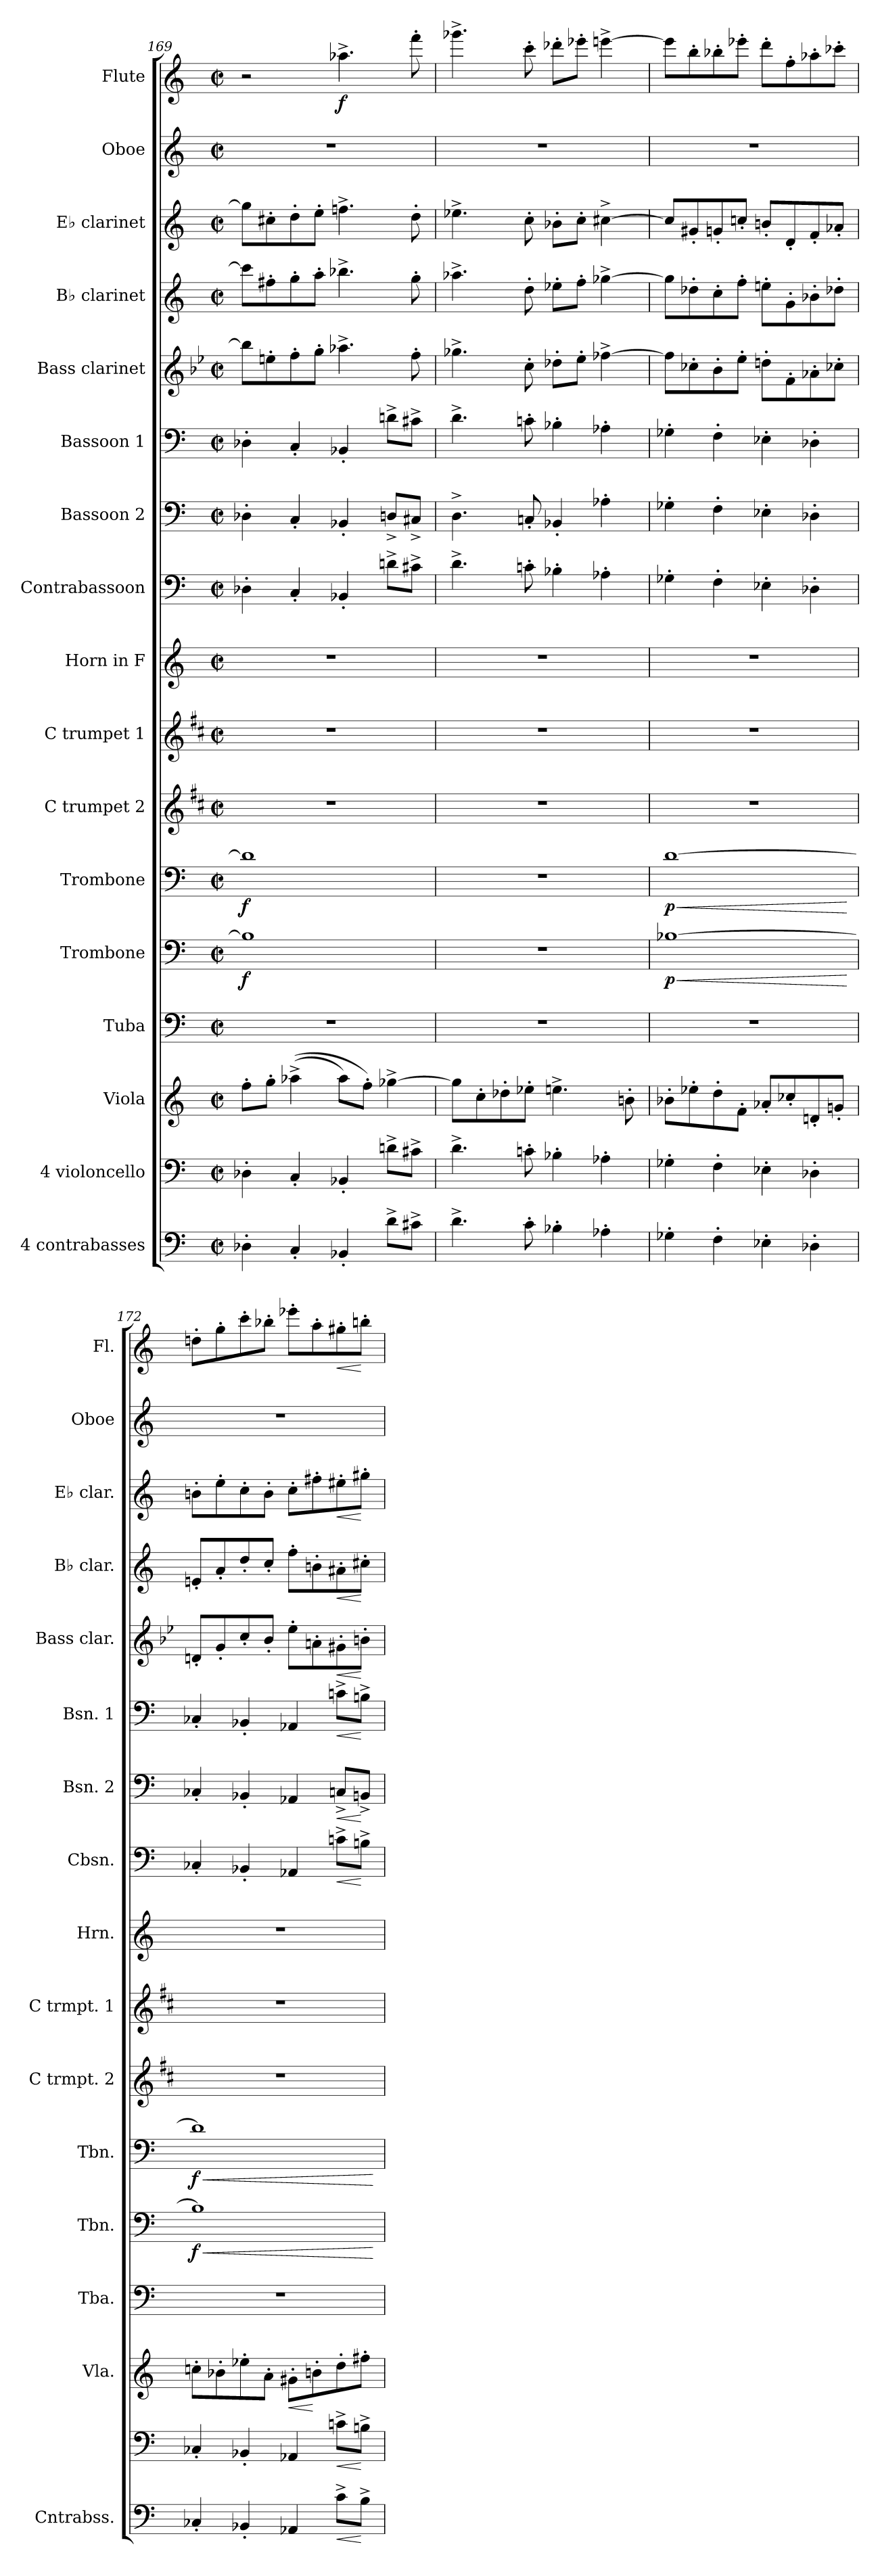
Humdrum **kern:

**kern	**dynam	**kern	**dynam	**kern	**dynam	**kern	**kern	**dynam	**kern	**dynam	**kern	**kern	**kern	**kern	**dynam	**kern	**dynam	**kern	**dynam	**kern	**dynam	**kern	**dynam	**kern	**dynam	**kern	**kern	**dynam
*part17	*part17	*part16	*part16	*part15	*part15	*part14	*part13	*part13	*part12	*part12	*part11	*part10	*part9	*part8	*part8	*part7	*part7	*part6	*part6	*part5	*part5	*part4	*part4	*part3	*part3	*part2	*part1	*part1
*staff17	*staff17	*staff16	*staff16	*staff15	*staff15	*staff14	*staff13	*staff13	*staff12	*staff12	*staff11	*staff10	*staff9	*staff8	*staff8	*staff7	*staff7	*staff6	*staff6	*staff5	*staff5	*staff4	*staff4	*staff3	*staff3	*staff2	*staff1	*staff1
*I"4 contrabasses	*	*I"4 violoncello	*	*I"Viola	*	*I"Tuba	*I"Trombone	*	*I"Trombone	*	*I"C trumpet 2	*I"C trumpet 1	*I"Horn in F	*I"Contrabassoon	*	*I"Bassoon 2	*	*I"Bassoon 1	*	*I"Bass clarinet	*	*I"B♭ clarinet	*	*I"E♭ clarinet	*	*I"Oboe	*I"Flute	*
*I'Cntrabss.	*	*	*	*I'Vla.	*	*I'Tba.	*I'Tbn.	*	*I'Tbn.	*	*I'C trmpt. 2	*I'C trmpt. 1	*I'Hrn.	*I'Cbsn.	*	*I'Bsn. 2	*	*I'Bsn. 1	*	*I'Bass clar.	*	*I'B♭ clar.	*	*I'E♭ clar.	*	*I'Oboe	*I'Fl.	*
*clefF4	*	*clefF4	*	*clefG2	*	*clefF4	*clefF4	*	*clefF4	*	*clefG2	*clefG2	*clefG2	*clefF4	*	*clefF4	*	*clefF4	*	*clefG2	*	*clefG2	*	*clefG2	*	*clefG2	*clefG2	*
*ITrd7c12	*	*	*	*	*	*	*	*	*	*	*ITrd1c2	*ITrd1c2	*ITrd4c7	*ITrd7c12	*	*	*	*	*	*ITrd8c14	*	*ITrd1c2	*	*ITrd-2c-3	*	*	*	*
*k[]	*	*k[]	*	*k[]	*	*k[]	*k[]	*	*k[]	*	*k[]	*k[]	*k[b-]	*k[]	*	*k[]	*	*k[]	*	*k[b-e-]	*	*k[b-e-]	*	*k[b-e-a-]	*	*k[]	*k[]	*
*M2/2	*	*M2/2	*	*M2/2	*	*M2/2	*M2/2	*	*M2/2	*	*M2/2	*M2/2	*M2/2	*M2/2	*	*M2/2	*	*M2/2	*	*M2/2	*	*M2/2	*	*M2/2	*	*M2/2	*M2/2	*
*met(c|)	*	*met(c|)	*	*met(c|)	*	*met(c|)	*met(c|)	*	*met(c|)	*	*met(c|)	*met(c|)	*met(c|)	*met(c|)	*	*met(c|)	*	*met(c|)	*	*met(c|)	*	*met(c|)	*	*met(c|)	*	*met(c|)	*met(c|)	*
=169	=169	=169	=169	=169	=169	=169	=169	=169	=169	=169	=169	=169	=169	=169	=169	=169	=169	=169	=169	=169	=169	=169	=169	=169	=169	=169	=169	=169
!	!	!	!	!	!	!	!	!LO:DY:b	!	!LO:DY:b	!	!	!	!	!	!	!	!	!	!	!	!	!	!	!	!	!	!
4DD-X'\	.	4D-X'\	.	8ff'\L	.	1r	1B-]	f	1d]	f	1r	1r	1r	4DD-X'\	.	4D-X'\	.	4D-X'\	.	8b-\L]	.	8bb-\L]	.	8bb-\L]	.	1r	2r	.
.	.	.	.	8gg'\J	.	.	.	.	.	.	.	.	.	.	.	.	.	.	.	8en'\	.	8een'\	.	8een'\	.	.	.	.
4CC'/	.	4C'/	.	(>(>4aa-X^\	.	.	.	.	.	.	.	.	.	4CC'/	.	4C'/	.	4C'/	.	8f'\	.	8ff'\	.	8ff'\	.	.	.	.
.	.	.	.	.	.	.	.	.	.	.	.	.	.	.	.	.	.	.	.	8g'\J	.	8gg'\J	.	8gg'\J	.	.	.	.
!	!	!	!	!	!	!	!	!	!	!	!	!	!	!	!	!	!	!	!	!	!	!	!	!	!	!	!	!LO:DY:b
4BBB-X'/	.	4BB-X'/	.	8aa-\L)	.	.	.	.	.	.	.	.	.	4BBB-X'/	.	4BB-X'/	.	4BB-X'/	.	4.a-X^\	.	4.aa-X^\	.	4.aa-X^\	.	.	4.aa-X^\	f
.	.	.	.	8ff'\J)	.	.	.	.	.	.	.	.	.	.	.	.	.	.	.	.	.	.	.	.	.	.	.	.
8D^\L	.	8dn^\L	.	[4gg-X^\	.	.	.	.	.	.	.	.	.	8Dn^\L	.	8Dn^/L	.	8dn^\L	.	.	.	.	.	.	.	.	.	.
8C#X^\J	.	8c#X^\J	.	.	.	.	.	.	.	.	.	.	.	8C#X^\J	.	8C#X^/J	.	8c#X^\J	.	8f'\	.	8ff'\	.	8ff'\	.	.	8fff'\	.
=170	=170	=170	=170	=170	=170	=170	=170	=170	=170	=170	=170	=170	=170	=170	=170	=170	=170	=170	=170	=170	=170	=170	=170	=170	=170	=170	=170	=170
4.D^\	.	4.d^\	.	8gg-\L]	.	1r	1r	.	1r	.	1r	1r	1r	4.D^\	.	4.D^\	.	4.d^\	.	4.g-X^\	.	4.gg-X^\	.	4.gg-X^\	.	1r	4.ggg-X^\	.
.	.	.	.	8cc'\	.	.	.	.	.	.	.	.	.	.	.	.	.	.	.	.	.	.	.	.	.	.	.	.
.	.	.	.	8dd-X'\	.	.	.	.	.	.	.	.	.	.	.	.	.	.	.	.	.	.	.	.	.	.	.	.
8C'\	.	8cn'\	.	8ee-X'\J	.	.	.	.	.	.	.	.	.	8Cn'\	.	8Cn'/	.	8cn'\	.	8c'\	.	8cc'\	.	8ee-'\	.	.	8ccc'\	.
4BB-X'\	.	4B-X'\	.	4.een^\	.	.	.	.	.	.	.	.	.	4BB-X'\	.	4BB-X'/	.	4B-X'\	.	8d-X'\L	.	8dd-X'\L	.	8dd-X'\L	.	.	8ddd-X'\L	.
.	.	.	.	.	.	.	.	.	.	.	.	.	.	.	.	.	.	.	.	8e-'\J	.	8ee-'\J	.	8ee-'\J	.	.	8eee-X'\J	.
4AA-X'\	.	4A-X'\	.	.	.	.	.	.	.	.	.	.	.	4AA-X'\	.	4A-X'\	.	4A-X'\	.	[4f-X^\	.	[4ff-X^\	.	[4een^\	.	.	[4eeen^\	.
.	.	.	.	8bn'\	.	.	.	.	.	.	.	.	.	.	.	.	.	.	.	.	.	.	.	.	.	.	.	.
=171	=171	=171	=171	=171	=171	=171	=171	=171	=171	=171	=171	=171	=171	=171	=171	=171	=171	=171	=171	=171	=171	=171	=171	=171	=171	=171	=171	=171
!	!	!	!	!	!	!	!	!LO:HP:b	!	!LO:HP:b	!	!	!	!	!	!	!	!	!	!	!	!	!	!	!	!	!	!
!	!	!	!	!	!	!	!	!LO:DY:n=1:b	!	!LO:DY:n=1:b	!	!	!	!	!	!	!	!	!	!	!	!	!	!	!	!	!	!
4GG-X'\	.	4G-X'\	.	8b-X'\L	.	1r	[1B-X	< p	[1d	< p	1r	1r	1r	4GG-X'\	.	4G-X'\	.	4G-X'\	.	8f-\L]	.	8ff-\L]	.	8ee/L]	.	1r	8eee\L]	.
.	.	.	.	8ee-X'\	.	.	.	.	.	.	.	.	.	.	.	.	.	.	.	8c-X'\	.	8cc-X'\	.	8bn'/	.	.	8bb'\	.
4FF'\	.	4F'\	.	8dd'\	.	.	.	.	.	.	.	.	.	4FF'\	.	4F'\	.	4F'\	.	8B-'\	.	8b-'\	.	8b-X'/	.	.	8bb-X'\	.
.	.	.	.	8f'\J	.	.	.	.	.	.	.	.	.	.	.	.	.	.	.	8e-'\J	.	8ee-'\J	.	8ee-X'/J	.	.	8eee-X'\J	.
4EE-X'\	.	4E-X'\	.	8a-X'/L	.	.	.	.	.	.	.	.	.	4EE-X'\	.	4E-X'\	.	4E-X'\	.	8dn'\L	.	8ddn'\L	.	8ddn'/L	.	.	8ddd'\L	.
.	.	.	.	8cc-X'/	.	.	.	.	.	.	.	.	.	.	.	.	.	.	.	8F'\	.	8f'\	.	8f'/	.	.	8ff'\	.
4DD-X'\	.	4D-X'\	.	8dn'/	.	.	.	.	.	.	.	.	.	4DD-X'\	.	4D-X'\	.	4D-X'\	.	8A-X'\	.	8a-X'\	.	8a-'/	.	.	8aa-X'\	.
.	.	.	.	8gn'/J	.	.	.	.	.	.	.	.	.	.	.	.	.	.	.	8c-X'\J	.	8cc-X'\J	.	8cc-X'/J	.	.	8ccc-X'\J	.
.	.	.	.	.	.	.	.	[	.	[	.	.	.	.	.	.	.	.	.	.	.	.	.	.	.	.	.	.
!!LO:PB:g=z
=172	=172	=172	=172	=172	=172	=172	=172	=172	=172	=172	=172	=172	=172	=172	=172	=172	=172	=172	=172	=172	=172	=172	=172	=172	=172	=172	=172	=172
!	!	!	!	!	!	!	!	!LO:HP:b	!	!LO:HP:b	!	!	!	!	!	!	!	!	!	!	!	!	!	!	!	!	!	!
!	!	!	!	!	!	!	!	!LO:DY:n=1:b	!	!LO:DY:n=1:b	!	!	!	!	!	!	!	!	!	!	!	!	!	!	!	!	!	!
4CC-X'/	.	4C-X'/	.	8ccn'\L	.	1r	1B-]	< f	1d]	< f	1r	1r	1r	4CC-X'/	.	4C-X'/	.	4C-X'/	.	8Dn'/L	.	8dn'/L	.	8ddn'\L	.	1r	8ddn'\L	.
.	.	.	.	8b-X'\	.	.	.	.	.	.	.	.	.	.	.	.	.	.	.	8G'/	.	8g'/	.	8gg'\	.	.	8gg'\	.
4BBB-X'/	.	4BB-X'/	.	8ee-X'\	.	.	.	.	.	.	.	.	.	4BBB-X'/	.	4BB-X'/	.	4BB-X'/	.	8c'/	.	8cc'/	.	8ee-'\	.	.	8ccc'\	.
.	.	.	.	8a'\J	.	.	.	.	.	.	.	.	.	.	.	.	.	.	.	8B-'/J	.	8b-'/J	.	8dd'\J	.	.	8bb-X'\J	.
!	!	!	!	!	!LO:HP:b	!	!	!	!	!	!	!	!	!	!	!	!	!	!	!	!	!	!	!	!	!	!	!
4AAA-X/	.	4AA-X/	.	8g#X'\L	<	.	.	.	.	.	.	.	.	4AAA-X/	.	4AA-X/	.	4AA-X/	.	8e-'\L	.	8ee-'\L	.	8ee-'\L	.	.	8eee-X'\L	.
.	.	.	.	8bn'\	[	.	.	.	.	.	.	.	.	.	.	.	.	.	.	8An'\	.	8an'\	.	8aan'\	.	.	8aa'\	.
!	!LO:HP:b	!	!LO:HP:b	!	!	!	!	!	!	!	!	!	!	!	!LO:HP:b	!	!LO:HP:b	!	!LO:HP:b	!	!LO:HP:b	!	!LO:HP:b	!	!LO:HP:b	!	!	!LO:HP:b
8C^\L	<	8cn^\L	<	8dd'\	.	.	.	.	.	.	.	.	.	8Cn^\L	<	8Cn^/L	<	8cn^\L	<	8G#X'\	<	8g#X'\	<	8gg#X'\	<	.	8gg#X'\	<
8BB^\J	[	8Bn^\J	[	8ff#X'\J	.	.	.	.	.	.	.	.	.	8BBn^\J	[	8BBn^/J	[	8Bn^\J	[	8Bn'\J	[	8bn'\J	[	8bbn'\J	[	.	8bbn'\J	[
.	.	.	.	.	.	.	.	[	.	[	.	.	.	.	.	.	.	.	.	.	.	.	.	.	.	.	.	.
=	=	=	=	=	=	=	=	=	=	=	=	=	=	=	=	=	=	=	=	=	=	=	=	=	=	=	=	=
*-	*-	*-	*-	*-	*-	*-	*-	*-	*-	*-	*-	*-	*-	*-	*-	*-	*-	*-	*-	*-	*-	*-	*-	*-	*-	*-	*-	*-
